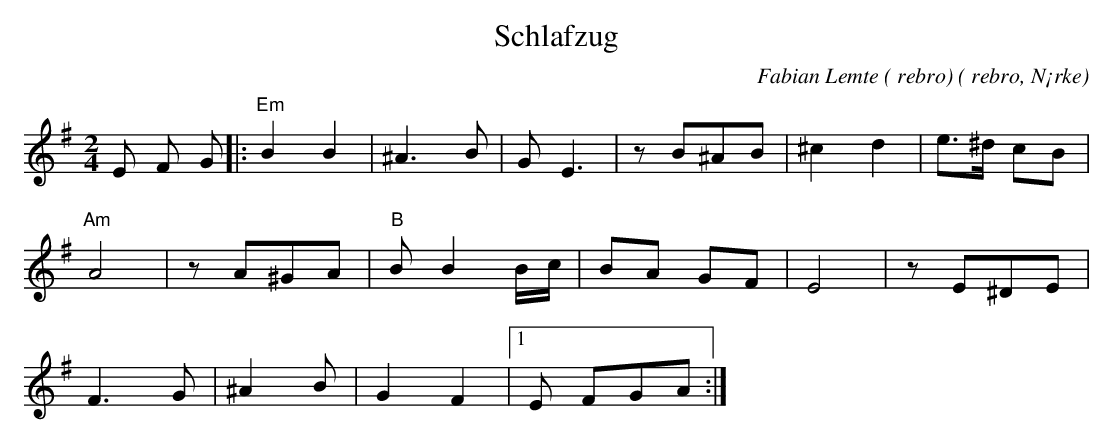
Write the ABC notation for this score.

X:1
T:Schlafzug
O: rebro, N¡rke
C:Fabian Lemte ( rebro)
M:2/4
L:1/8
K:Em
E F G |:"Em" B2 B2 | ^A3B | GE3 | zB^AB | ^c2 d2 | e>^d cB |
"Am" A4 | zA^GA |"B" B B2 B/2c/2 | BA GF | E4 | zE^DE |
 F3G | ^A2 B | G2 F2 |1 E FGA :|
